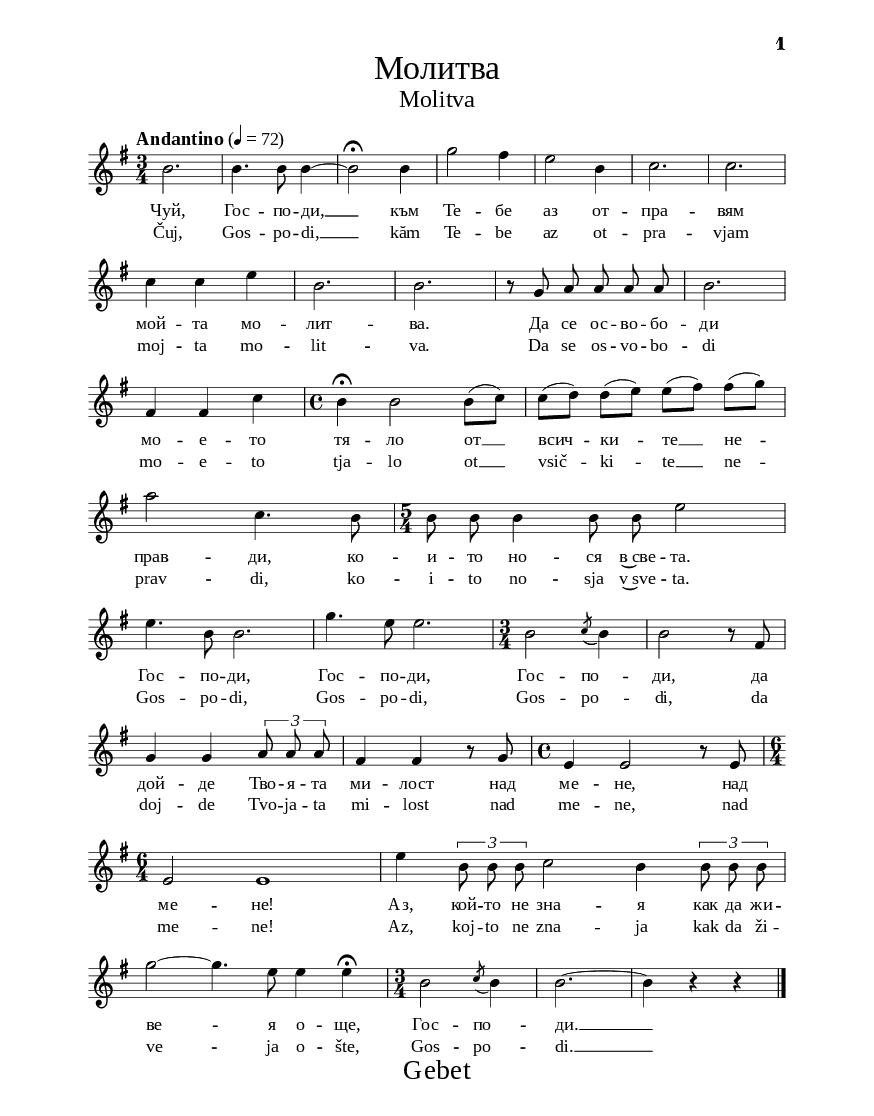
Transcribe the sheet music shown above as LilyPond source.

\version "2.24.3"

% include paper part and global functions
\include "include/globals.ily"

\bookpart {
  \label #'ref178
  \tocItem \markup "Молитва (Чуй, Господи) – Molitva (Čuj, Gospodi)"
  \include "include/bookpart-paper.ily"
  \score {
    \include "include/score-layout.ily"

    \new Voice \absolute {
      \clef treble
      \key e \minor
      \time 3/4
      \tempoFunc "Andantino" 4 "72"
      \autoBeamOff
      
      b'2. | % 2
      b'4.  b'8  b'4 ~ | % 3
      b'2 ^\fermata  b'4 | % 4
      g''2  fis''4 | % 5
      e''2  b'4 | % 6
      c''2. | % 7
      c''2. \break | % 8
      c''4  c''4  e''4 | % 9
      b'2. |
      b'2. | % 11
      r8  g'8  a'8  a'8  a'8  a'8 | % 12
      b'2. \break | % 13
      fis'4  fis'4  c''4 | % 14
      \time 4/4  | % 14
      b'4 ^\fermata  b'2  b'8 ( [
      c''8 ) ] | % 15
      c''8 ( [  d''8 ) ]  d''8 ( [
      e''8 ) ]  e''8 ( [  fis''8 ) ]  fis''8 (
      [  g''8 ) ] \break | % 16
      a''2  c''4.  b'8 | % 17
      \time 5/4  | % 17
      b'8  b'8  b'4  b'8  b'8
      e''2 \break | % 18
      e''4.  b'8  b'2. | % 19
      g''4.  e''8  e''2. |
      \time 3/4  |
      b'2 \acciaccatura {  c''8 ( }  b'4 ) | % 21
      b'2 r8  fis'8 \break | % 22
      g'4  g'4
      \times 2/3  {
        a'8   a'8  a'8
      }
      | % 23
      fis'4  fis'4 r8  g'8 | % 24
      \time 4/4  | % 24
      e'4  e'2 r8  e'8 \break | % 25
      \time 6/4  | % 25
      e'2 e'1 | % 26
      e''4
      \tupletUp
      \times 2/3  {
        b'8   b'8  b'8
      }
      c''2  b'4
      \times 2/3  {
        b'8  b'8  b'8
      }
      \break | % 27
      g''2 ~  g''4.  e''8  e''4
      e''4 ^\fermata | % 28
      \time 3/4  | % 28
      b'2 \acciaccatura {  c''8 }  b'4 | % 29
      b'2. ~ |
      b'4 r4 r4 \bar "|."
    }


    \addlyrics { Чуй, Гос -- по -- ди, __  към Те --
      бе аз от -- пра -- вям мой -- та
      мо -- лит -- ва. Да се ос -- во --
      бо -- ди мо -- е -- то тя -- ло от __
      всич -- ки -- те __  не
      -- прав -- ди, ко -- и -- то но --
      ся в~све -- та. Гос -- по -- ди,
      Гос -- по -- ди, Гос -- по -- ди,
      да дой -- де Тво -- я -- та ми --
      лост над ме -- не, над ме -- не!
      Аз, кой -- то не зна -- я как да
      жи -- ве -- я о -- ще, Гос --
      по -- ди. __}
  \addlyrics { Čuj, Gos -- po -- di, __  kăm Te --
      be az ot -- pra -- vjam moj -- ta
      mo -- lit -- va. Da se os -- vo --
      bo -- di mo -- e -- to tja -- lo ot __
      vsič -- ki -- te __  ne
      -- prav -- di, ko -- i -- to no --
      sja v~sve -- ta. Gos -- po -- di,
      Gos -- po -- di, Gos -- po -- di,
      da doj -- de Tvo -- ja -- ta mi --
      lost nad me -- ne, nad me -- ne!
      Az, koj -- to ne zna -- ja kak da
      ži -- ve -- ja o -- šte, Gos --
      po -- di. __}


   \header {
      title = \titleFunc "Молитва" "Molitva"
    }


    \midi{}

  } % score



  % include foreign translation(s) of the song
  \version "2.24.3"

\markup \fill-line { \fontsize #deTitleFontSize "Gebet" }
\markup \null
\markup \null
\markup \fontsize #deCoupletFontSize {
  \hspace #10
  \override #`(baseline-skip . ,deCoupletBaselineSkip)

  \column { 

    \line { " "Höre, Herr, an Dich richte ich mein Gebet. }

    \line { " "Mein Körper befreie sich von allen Ungerechtigkeiten, }

    \line { " "die ich in die Welt bringe. }

    \line { " "Herr, Herr, Herr, Deine Barmherzigkeit komme,}

    \line { " "über mich, über mich.}

    \line { " "Ich, der ich noch nicht weiß,}

    \line { " "wie ich leben soll.}


}

}


} % bookpart

% Più mosso
%
